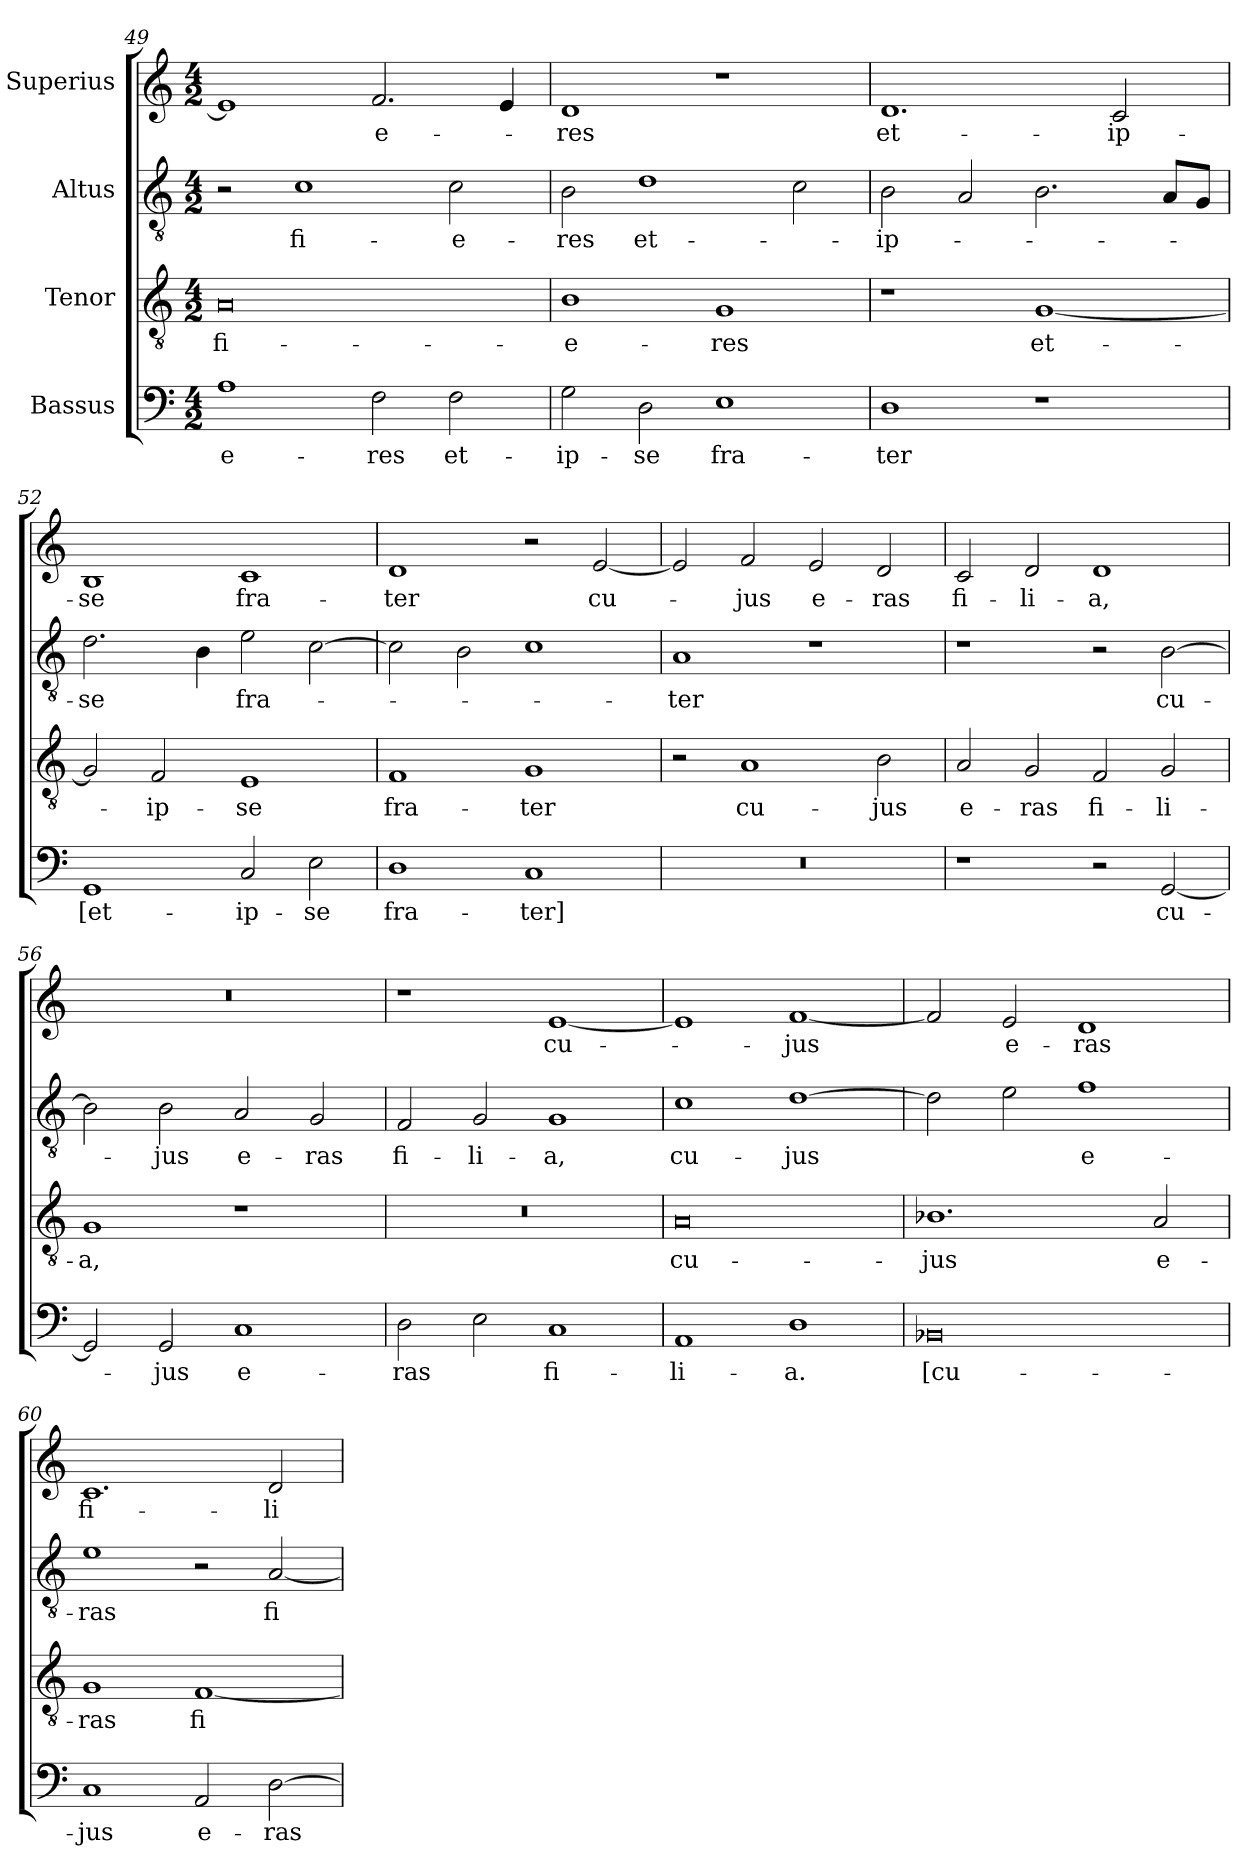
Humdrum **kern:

**kern	**text	**kern	**text	**kern	**text	**kern	**text
*part4	*part4	*part3	*part3	*part2	*part2	*part1	*part1
*staff4	*staff4	*staff3	*staff3	*staff2	*staff2	*staff1	*staff1
*I"Bassus	*	*I"Tenor	*	*I"Altus	*	*I"Superius	*
*clefF4	*	*clefGv2	*	*clefGv2	*	*clefG2	*
*k[]	*	*k[]	*	*k[]	*	*k[]	*
*M4/2	*	*M4/2	*	*M4/2	*	*M4/2	*
=49	=49	=49	=49	=49	=49	=49	=49
1A\	-e-	0A/	fi-	2r	.	1e/]	.
.	.	.	.	1c\	fi-	.	.
2F\	-res	.	.	.	.	2.f/	-e-
2F\	et-	.	.	2c\	-e-	.	.
.	.	.	.	.	.	4e/	.
=50	=50	=50	=50	=50	=50	=50	=50
2G\	ip-	1B\	-e-	2B\	-res	1d/	-res
2D\	-se	.	.	1d\	et-	.	.
1E\	fra-	1G/	-res	.	.	1r	.
.	.	.	.	2c\	.	.	.
=51	=51	=51	=51	=51	=51	=51	=51
1D\	-ter	1r	.	2B\	ip-	1.d/	et-
.	.	.	.	2A/	.	.	.
1r	.	[1G/	et-	2.B\	.	.	.
.	.	.	.	.	.	2c/	ip-
.	.	.	.	8A/L	.	.	.
.	.	.	.	8G/J	.	.	.
=52	=52	=52	=52	=52	=52	=52	=52
1GG/	[et-	2G/]	.	2.d\	-se	1B/	-se
.	.	2F/	ip-	.	.	.	.
.	.	.	.	4B\	.	.	.
2C/	ip-	1E/	-se	2e\	fra-	1c/	fra-
2E\	-se	.	.	[2c\	.	.	.
=53	=53	=53	=53	=53	=53	=53	=53
1D\	fra-	1F/	fra-	2c\]	.	1d/	-ter
.	.	.	.	2B\	.	.	.
1C/	-ter]	1G/	-ter	1c\	.	2r	.
.	.	.	.	.	.	[2e/	cu-
=54	=54	=54	=54	=54	=54	=54	=54
0r	.	2r	.	1A/	-ter	2e/]	.
.	.	1A/	cu-	.	.	2f/	-jus
.	.	.	.	1r	.	2e/	e-
.	.	2B\	-jus	.	.	2d/	-ras
=55	=55	=55	=55	=55	=55	=55	=55
1r	.	2A/	e-	1r	.	2c/	fi-
.	.	2G/	-ras	.	.	2d/	-li-
2r	.	2F/	fi-	2r	.	1d/	-a,
[2GG/	cu-	2G/	-li-	[2B\	cu-	.	.
=56	=56	=56	=56	=56	=56	=56	=56
2GG/]	.	1G/	-a,	2B\]	.	0r	.
2GG/	-jus	.	.	2B\	-jus	.	.
1C/	e-	1r	.	2A/	e-	.	.
.	.	.	.	2G/	-ras	.	.
=57	=57	=57	=57	=57	=57	=57	=57
2D\	-ras	0r	.	2F/	fi-	1r	.
2E\	.	.	.	2G/	-li-	.	.
1C/	fi-	.	.	1G/	-a,	[1e/	cu-
=58	=58	=58	=58	=58	=58	=58	=58
1AA/	-li-	0A/	cu-	1c\	cu-	1e/]	.
1D\	-a.	.	.	[1d\	-jus	[1f/	-jus
=59	=59	=59	=59	=59	=59	=59	=59
0BB-X/	[cu-	1.B-X\	-jus	2d\]	.	2f/]	.
.	.	.	.	2e\	.	2e/	e-
.	.	.	.	1f\	e-	1d/	-ras
.	.	2A/	e-	.	.	.	.
=60	=60	=60	=60	=60	=60	=60	=60
1C/	-jus	1G/	-ras	1e\	-ras	1.c/	fi-
2AA/	e-	[1F/	fi-	2r	.	.	.
[2D\	-ras	.	.	[2A/	fi-	2d/	-li-
=	=	=	=	=	=	=	=
*-	*-	*-	*-	*-	*-	*-	*-
